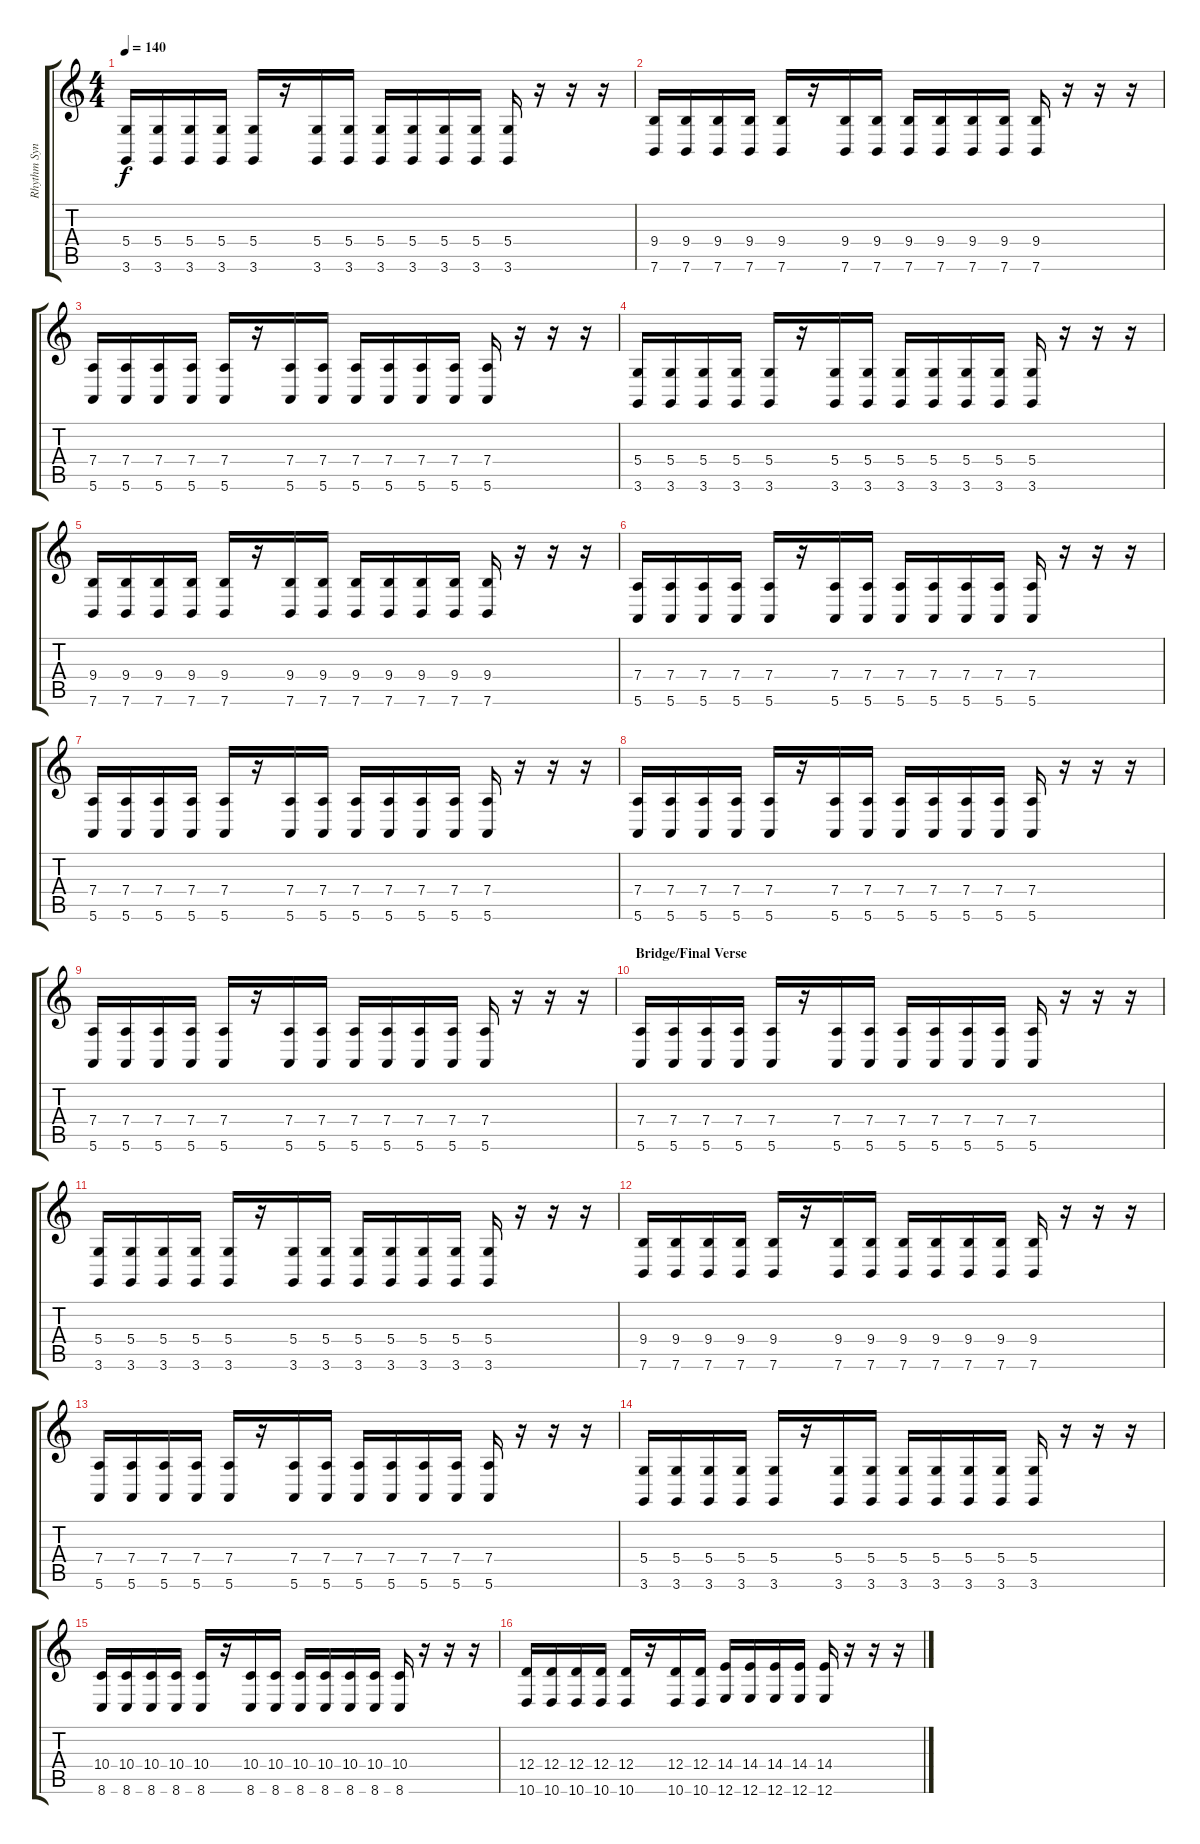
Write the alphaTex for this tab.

\track ("Rhythm Synth" "Rhythm Syn") {instrument lead2sawtooth}
\staff {score tabs}
\tuning (E4 B3 G3 D3 A2 E2) {hide}
\ts (4 4)
\tempo 140
\clef g2
\ks c
(5.4 3.6).16{dy f} (5.4 3.6).16 (5.4 3.6).16 (5.4 3.6).16 (5.4 3.6).16 r.16 (5.4 3.6).16 (5.4 3.6).16 (5.4 3.6).16 (5.4 3.6).16 (5.4 3.6).16 (5.4 3.6).16 (5.4 3.6).16 r.16 r.16 r.16 |
(9.4 7.6).16 (9.4 7.6).16 (9.4 7.6).16 (9.4 7.6).16 (9.4 7.6).16 r.16 (9.4 7.6).16 (9.4 7.6).16 (9.4 7.6).16 (9.4 7.6).16 (9.4 7.6).16 (9.4 7.6).16 (9.4 7.6).16 r.16 r.16 r.16 |
(7.4 5.6).16 (7.4 5.6).16 (7.4 5.6).16 (7.4 5.6).16 (7.4 5.6).16 r.16 (7.4 5.6).16 (7.4 5.6).16 (7.4 5.6).16 (7.4 5.6).16 (7.4 5.6).16 (7.4 5.6).16 (7.4 5.6).16 r.16 r.16 r.16 |
(5.4 3.6).16 (5.4 3.6).16 (5.4 3.6).16 (5.4 3.6).16 (5.4 3.6).16 r.16 (5.4 3.6).16 (5.4 3.6).16 (5.4 3.6).16 (5.4 3.6).16 (5.4 3.6).16 (5.4 3.6).16 (5.4 3.6).16 r.16 r.16 r.16 |
(9.4 7.6).16 (9.4 7.6).16 (9.4 7.6).16 (9.4 7.6).16 (9.4 7.6).16 r.16 (9.4 7.6).16 (9.4 7.6).16 (9.4 7.6).16 (9.4 7.6).16 (9.4 7.6).16 (9.4 7.6).16 (9.4 7.6).16 r.16 r.16 r.16 |
(7.4 5.6).16 (7.4 5.6).16 (7.4 5.6).16 (7.4 5.6).16 (7.4 5.6).16 r.16 (7.4 5.6).16 (7.4 5.6).16 (7.4 5.6).16 (7.4 5.6).16 (7.4 5.6).16 (7.4 5.6).16 (7.4 5.6).16 r.16 r.16 r.16 |
(7.4 5.6).16 (7.4 5.6).16 (7.4 5.6).16 (7.4 5.6).16 (7.4 5.6).16 r.16 (7.4 5.6).16 (7.4 5.6).16 (7.4 5.6).16 (7.4 5.6).16 (7.4 5.6).16 (7.4 5.6).16 (7.4 5.6).16 r.16 r.16 r.16 |
(7.4 5.6).16 (7.4 5.6).16 (7.4 5.6).16 (7.4 5.6).16 (7.4 5.6).16 r.16 (7.4 5.6).16 (7.4 5.6).16 (7.4 5.6).16 (7.4 5.6).16 (7.4 5.6).16 (7.4 5.6).16 (7.4 5.6).16 r.16 r.16 r.16 |
(7.4 5.6).16 (7.4 5.6).16 (7.4 5.6).16 (7.4 5.6).16 (7.4 5.6).16 r.16 (7.4 5.6).16 (7.4 5.6).16 (7.4 5.6).16 (7.4 5.6).16 (7.4 5.6).16 (7.4 5.6).16 (7.4 5.6).16 r.16 r.16 r.16 |
\section ("" "Bridge/Final Verse")
(7.4 5.6).16 (7.4 5.6).16 (7.4 5.6).16 (7.4 5.6).16 (7.4 5.6).16 r.16 (7.4 5.6).16 (7.4 5.6).16 (7.4 5.6).16 (7.4 5.6).16 (7.4 5.6).16 (7.4 5.6).16 (7.4 5.6).16 r.16 r.16 r.16 |
(5.4 3.6).16 (5.4 3.6).16 (5.4 3.6).16 (5.4 3.6).16 (5.4 3.6).16 r.16 (5.4 3.6).16 (5.4 3.6).16 (5.4 3.6).16 (5.4 3.6).16 (5.4 3.6).16 (5.4 3.6).16 (5.4 3.6).16 r.16 r.16 r.16 |
(9.4 7.6).16 (9.4 7.6).16 (9.4 7.6).16 (9.4 7.6).16 (9.4 7.6).16 r.16 (9.4 7.6).16 (9.4 7.6).16 (9.4 7.6).16 (9.4 7.6).16 (9.4 7.6).16 (9.4 7.6).16 (9.4 7.6).16 r.16 r.16 r.16 |
(7.4 5.6).16 (7.4 5.6).16 (7.4 5.6).16 (7.4 5.6).16 (7.4 5.6).16 r.16 (7.4 5.6).16 (7.4 5.6).16 (7.4 5.6).16 (7.4 5.6).16 (7.4 5.6).16 (7.4 5.6).16 (7.4 5.6).16 r.16 r.16 r.16 |
(5.4 3.6).16 (5.4 3.6).16 (5.4 3.6).16 (5.4 3.6).16 (5.4 3.6).16 r.16 (5.4 3.6).16 (5.4 3.6).16 (5.4 3.6).16 (5.4 3.6).16 (5.4 3.6).16 (5.4 3.6).16 (5.4 3.6).16 r.16 r.16 r.16 |
(10.4 8.6).16 (10.4 8.6).16 (10.4 8.6).16 (10.4 8.6).16 (10.4 8.6).16 r.16 (10.4 8.6).16 (10.4 8.6).16 (10.4 8.6).16 (10.4 8.6).16 (10.4 8.6).16 (10.4 8.6).16 (10.4 8.6).16 r.16 r.16 r.16 |
(12.4 10.6).16 (12.4 10.6).16 (12.4 10.6).16 (12.4 10.6).16 (12.4 10.6).16 r.16 (12.4 10.6).16 (12.4 10.6).16 (14.4 12.6).16 (14.4 12.6).16 (14.4 12.6).16 (14.4 12.6).16 (14.4 12.6).16 r.16 r.16 r.16
